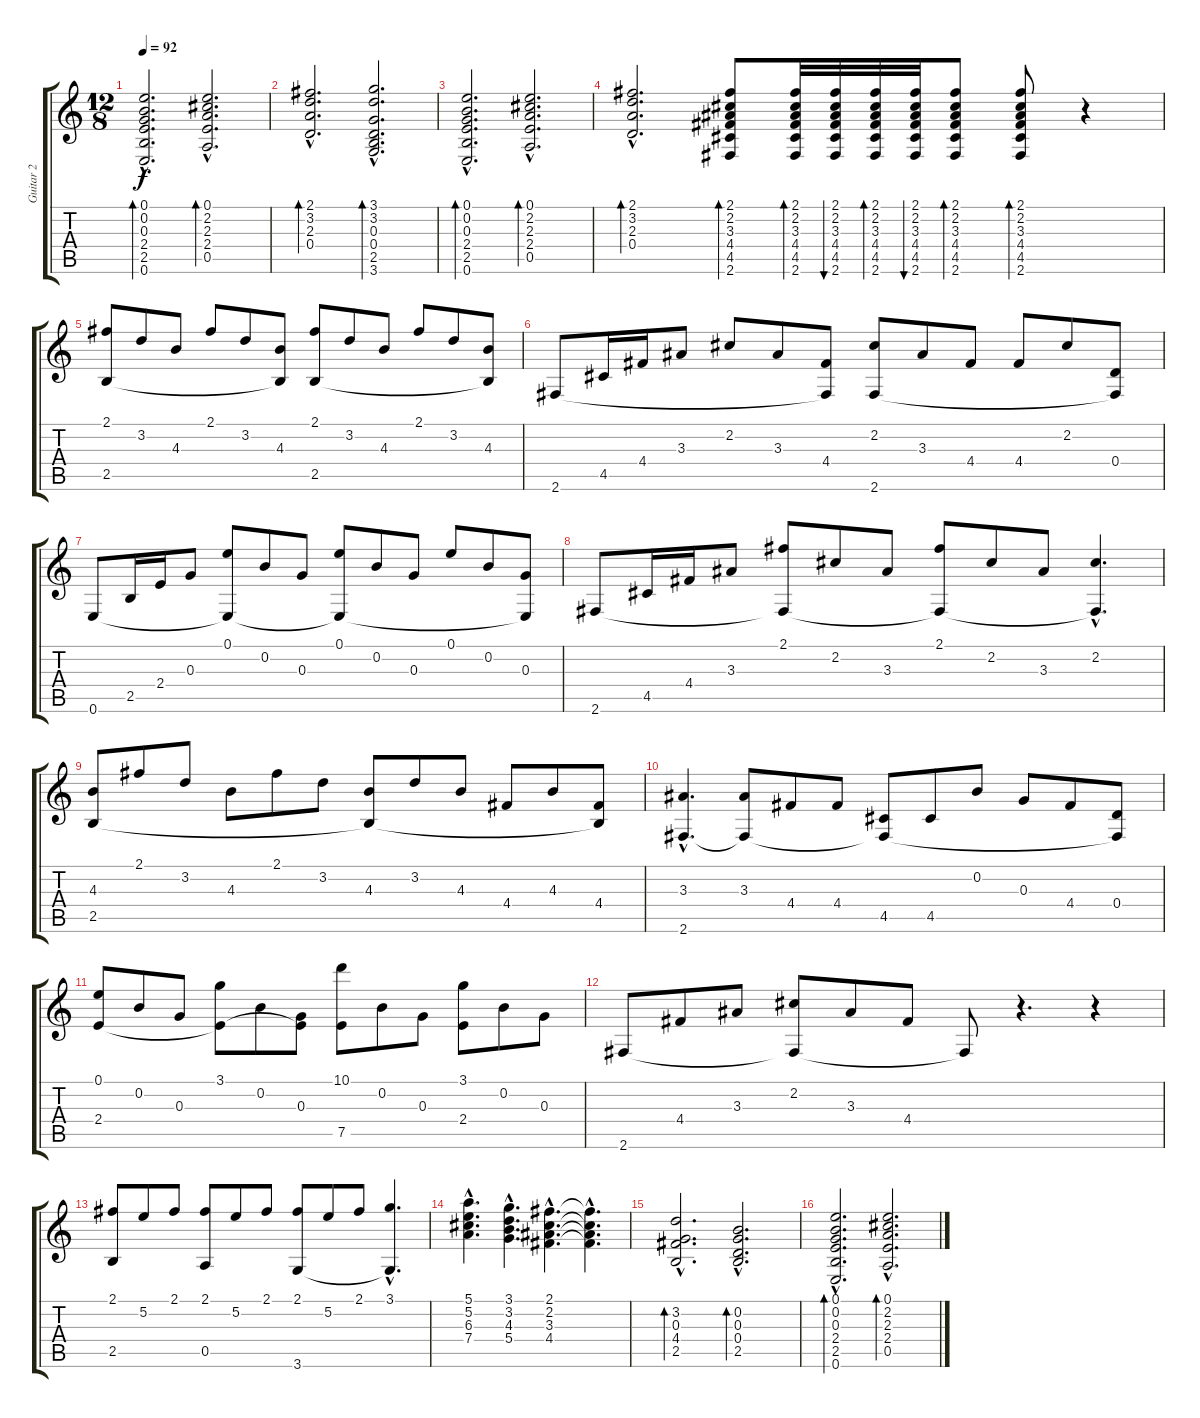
\track ("Guitar 2" "Guitar 2") {instrument acousticguitarnylon}
\staff {score tabs}
\tuning (E4 B3 G3 D3 A2 E2) {hide}
\ts (12 8)
\tempo 92
\clef g2
\ks c
(0.1{hac} 0.2{hac} 0.3{hac} 2.4{hac} 2.5{hac} 0.6{hac}).2{d bd 120 dy f} (0.1{hac} 2.2{hac} 2.3{hac} 2.4{hac} 0.5{hac}).2{d bd 120} |
(2.1{hac} 3.2{hac} 2.3{hac} 0.4{hac}).2{d bd 120} (3.1{hac} 3.2{hac} 0.3{hac} 0.4{hac} 2.5{hac} 3.6{hac}).2{d bd 120} |
(0.1{hac} 0.2{hac} 0.3{hac} 2.4{hac} 2.5{hac} 0.6{hac}).2{d bd 120} (0.1{hac} 2.2{hac} 2.3{hac} 2.4{hac} 0.5{hac}).2{d bd 120} |
(2.1{hac} 3.2{hac} 2.3{hac} 0.4{hac}).2{d bd 120} (2.1 2.2 3.3 4.4 4.5 2.6).8{bd 30} (2.1 2.2 3.3 4.4 4.5 2.6).32{bd 30} (2.1 2.2 3.3 4.4 4.5 2.6).32{bu 30} (2.1 2.2 3.3 4.4 4.5 2.6).32{bd 30} (2.1 2.2 3.3 4.4 4.5 2.6).32{bu 30} (2.1 2.2 3.3 4.4 4.5 2.6).8{bd 30} (2.1 2.2 3.3 4.4 4.5 2.6).8{bd 30} r.4 |
(2.1 2.5).8 3.2.8 4.3.8 2.1.8 3.2.8 (4.3 2.5{t}).8 (2.1 2.5).8 3.2.8 4.3.8 2.1.8 3.2.8 (4.3 2.5{t}).8 |
2.6.8 4.5.16 4.4.16 3.3.8 2.2.8 3.3.8 (4.4 2.6{t}).8 (2.2 2.6).8 3.3.8 4.4.8 4.4.8 2.2.8 (0.4 2.6{t}).8 |
0.6.8 2.5.16 2.4.16 0.3.8 (0.1 0.6{t}).8 0.2.8 0.3.8 (0.1 0.6{t}).8 0.2.8 0.3.8 0.1.8 0.2.8 (0.3 0.6{t}).8 |
2.6.8 4.5.16 4.4.16 3.3.8 (2.1 2.6{t}).8 2.2.8 3.3.8 (2.1 2.6{t}).8 2.2.8 3.3.8 (2.2{hac} 2.6{hac t}).4{d} |
(4.3 2.5).8 2.1.8 3.2.8 4.3.8 2.1.8 3.2.8 (4.3 2.5{t}).8 3.2.8 4.3.8 4.4.8 4.3.8 (4.4 2.5{t}).8 |
(3.3{hac} 2.6{hac}).4{d} (3.3 2.6{t}).8 4.4.8 4.4.8 (4.5 2.6{t}).8 4.5.8 0.2.8 0.3.8 4.4.8 (0.4 2.6{t}).8 |
(0.1 2.4).8 0.2.8 0.3.8 (3.1 2.4{t}).8 0.2.8 (0.3 2.4{t}).8 (10.1 7.5).8 0.2.8 0.3.8 (3.1 2.4).8 0.2.8 0.3.8 |
2.6.8 4.4.8 3.3.8 (2.2 2.6{t}).8 3.3.8 4.4.8 2.6{t}.8 r.4{d} r.4 |
(2.1 2.5).8 5.2.8 2.1.8 (2.1 0.5).8 5.2.8 2.1.8 (2.1 3.6).8 5.2.8 2.1.8 (3.1{hac} 3.6{hac t}).4{d} |
(5.1{hac} 5.2{hac} 6.3{hac} 7.4{hac}).4{d} (3.1{hac} 3.2{hac} 4.3{hac} 5.4{hac}).4{d} (2.1{hac} 2.2{hac} 3.3{hac} 4.4{hac}).4{d} (2.1{hac t} 2.2{hac t} 3.3{hac t} 4.4{hac t}).4{d} |
(3.2{hac} 0.3{hac} 4.4{hac} 2.5{hac}).2{d bd 60} (0.2{hac} 0.3{hac} 0.4{hac} 2.5{hac}).2{d bd 60} |
(0.1{hac} 0.2{hac} 0.3{hac} 2.4{hac} 2.5{hac} 0.6{hac}).2{d bd 60} (0.1{hac} 2.2{hac} 2.3{hac} 2.4{hac} 0.5{hac}).2{d bd 60}
